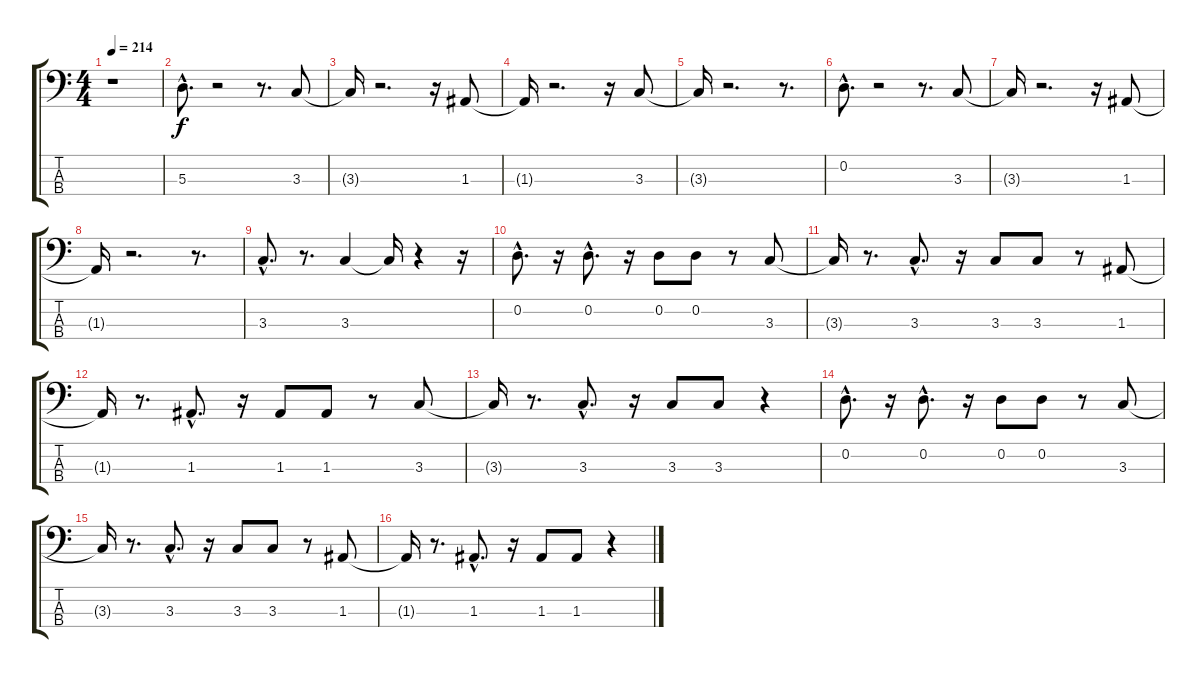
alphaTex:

\track "" {instrument electricbassfinger}
\staff {score tabs}
\tuning (G2 D2 A1 E1) {hide}
\ts (4 4)
\tempo 214
\clef f4
\ks c
r.1{dy f instrument electricbassfinger} |
5.3{hac}.8{d} r.2 r.8{d} 3.3.8 |
3.3{t}.16 r.2{d} r.16 1.3.8 |
1.3{t}.16 r.2{d} r.16 3.3.8 |
3.3{t}.16 r.2{d} r.8{d} |
0.2{hac}.8{d} r.2 r.8{d} 3.3.8 |
3.3{t}.16 r.2{d} r.16 1.3.8 |
1.3{t}.16 r.2{d} r.8{d} |
3.3{hac}.8{d} r.8{d} 3.3.4 3.3{t}.16 r.4 r.16 |
0.2{hac}.8{d} r.16 0.2{hac}.8{d} r.16 0.2.8 0.2.8 r.8 3.3.8 |
3.3{t}.16 r.8{d} 3.3{hac}.8{d} r.16 3.3.8 3.3.8 r.8 1.3.8 |
1.3{t}.16 r.8{d} 1.3{hac}.8{d} r.16 1.3.8 1.3.8 r.8 3.3.8 |
3.3{t}.16 r.8{d} 3.3{hac}.8{d} r.16 3.3.8 3.3.8 r.4 |
0.2{hac}.8{d} r.16 0.2{hac}.8{d} r.16 0.2.8 0.2.8 r.8 3.3.8 |
3.3{t}.16 r.8{d} 3.3{hac}.8{d} r.16 3.3.8 3.3.8 r.8 1.3.8 |
1.3{t}.16 r.8{d} 1.3{hac}.8{d} r.16 1.3.8 1.3.8 r.4
